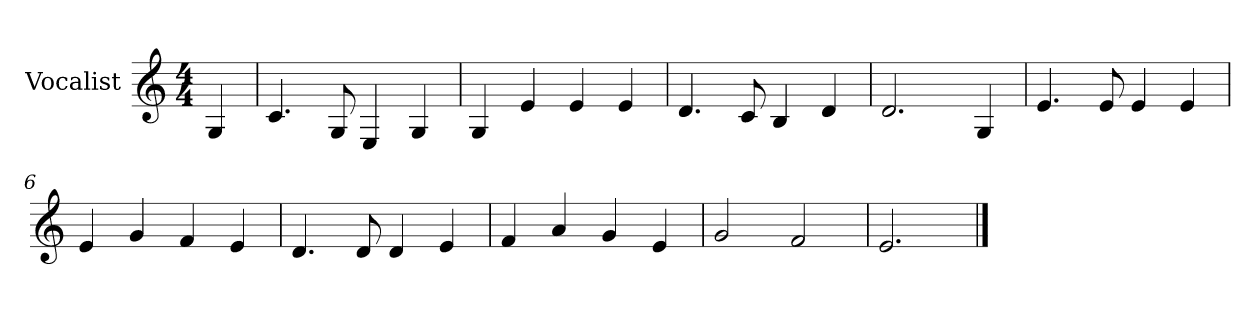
**kern
*part1
*staff1
*I"Vocalist
*k[]
*C:
*M4/4
=
4G
=1
4.c
8G
4E
4G
=2
4G
4e
4e
4e
=3
4.d
8c
4B
4d
=4
2.d
4G
=5
4.e
8e
4e
4e
=6
4e
4g
4f
4e
=7
4.d
8d
4d
4e
=8
4f
4a
4g
4e
=9
2g
2f
=10
2.e
==
*-
